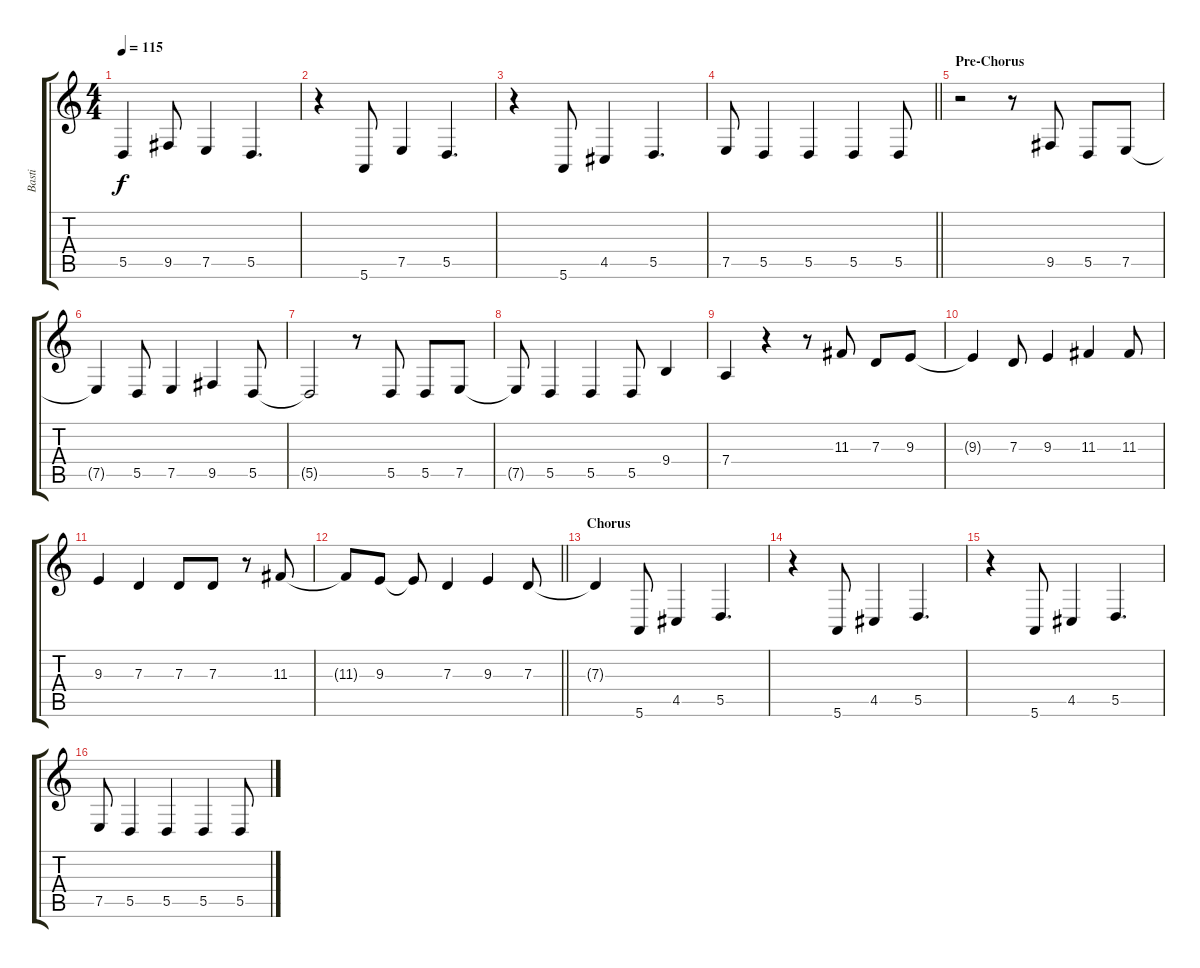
\track ("Basti" "Basti") {instrument tenorsax}
\staff {score tabs}
\tuning (E4 B3 G3 D3 A2 E2) {hide}
\ts (4 4)
\tempo 115
\clef g2
\ks c
5.5{t}.4{dy f} 9.5.8 7.5.4 5.5.4{d} |
r.4 5.6.8 7.5.4 5.5.4{d} |
r.4 5.6.8 4.5.4 5.5.4{d} |
\barLineRight lightlight
7.5.8 5.5.4 5.5.4 5.5.4 5.5.8 |
\section ("" "Pre-Chorus")
r.2 r.8 9.5.8 5.5.8 7.5.8 |
7.5{t}.4 5.5.8 7.5.4 9.5.4 5.5.8 |
5.5{t}.2 r.8 5.5.8 5.5.8 7.5.8 |
7.5{t}.8 5.5.4 5.5.4 5.5.8 9.4.4 |
7.4.4 r.4 r.8 11.3.8 7.3.8 9.3.8 |
9.3{t}.4 7.3.8 9.3.4 11.3.4 11.3.8 |
9.3.4 7.3.4 7.3.8 7.3.8 r.8 11.3.8 |
\barLineRight lightlight
11.3{t}.8 9.3.8 9.3{t}.8 7.3.4 9.3.4 7.3.8 |
\section ("" "Chorus")
7.3{t}.4 5.6.8 4.5.4 5.5.4{d} |
r.4 5.6.8 4.5.4 5.5.4{d} |
r.4 5.6.8 4.5.4 5.5.4{d} |
7.5.8 5.5.4 5.5.4 5.5.4 5.5.8
